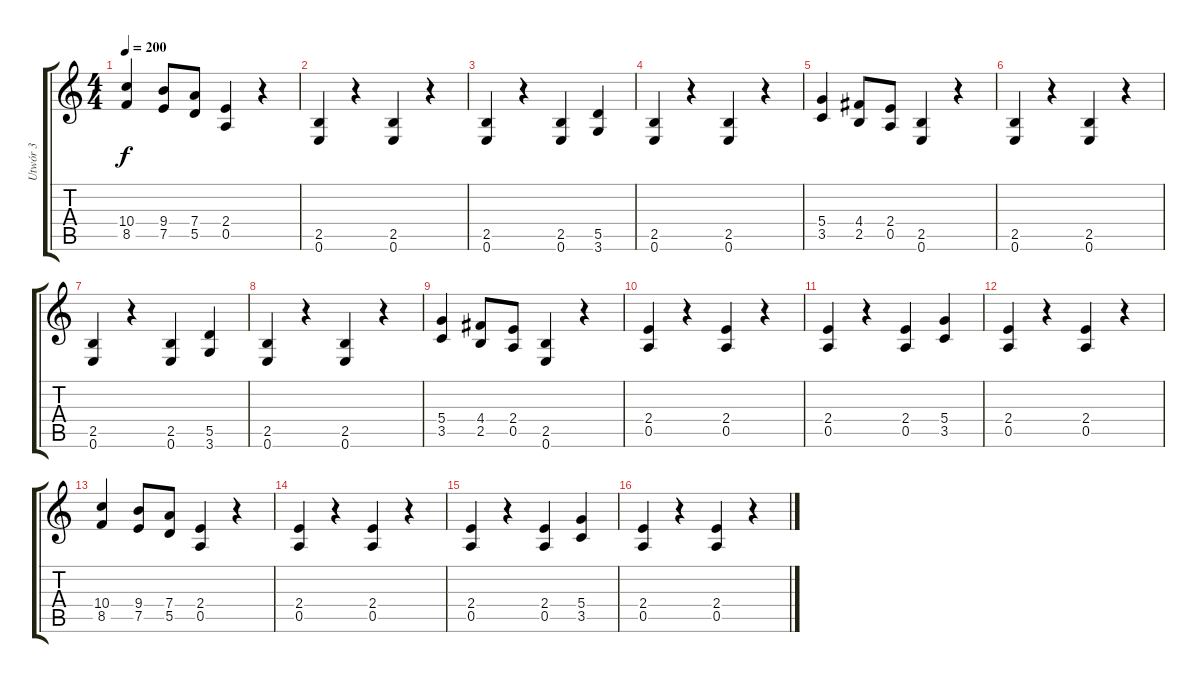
\track ("Utwór 3" "Utwór 3") {instrument distortionguitar}
\staff {score tabs}
\tuning (E4 B3 G3 D3 A2 E2) {hide}
\ts (4 4)
\tempo 200
\clef g2
\ks c
(10.4 8.5).4{dy f} (9.4 7.5).8 (7.4 5.5).8 (2.4 0.5).4 r.4 |
(2.5 0.6).4 r.4 (2.5 0.6).4 r.4 |
(2.5 0.6).4 r.4 (2.5 0.6).4 (5.5 3.6).4 |
(2.5 0.6).4 r.4 (2.5 0.6).4 r.4 |
(5.4 3.5).4 (4.4 2.5).8 (2.4 0.5).8 (2.5 0.6).4 r.4 |
(2.5 0.6).4 r.4 (2.5 0.6).4 r.4 |
(2.5 0.6).4 r.4 (2.5 0.6).4 (5.5 3.6).4 |
(2.5 0.6).4 r.4 (2.5 0.6).4 r.4 |
(5.4 3.5).4 (4.4 2.5).8 (2.4 0.5).8 (2.5 0.6).4 r.4 |
(2.4 0.5).4 r.4 (2.4 0.5).4 r.4 |
(2.4 0.5).4 r.4 (2.4 0.5).4 (5.4 3.5).4 |
(2.4 0.5).4 r.4 (2.4 0.5).4 r.4 |
(10.4 8.5).4 (9.4 7.5).8 (7.4 5.5).8 (2.4 0.5).4 r.4 |
(2.4 0.5).4 r.4 (2.4 0.5).4 r.4 |
(2.4 0.5).4 r.4 (2.4 0.5).4 (5.4 3.5).4 |
(2.4 0.5).4 r.4 (2.4 0.5).4 r.4
